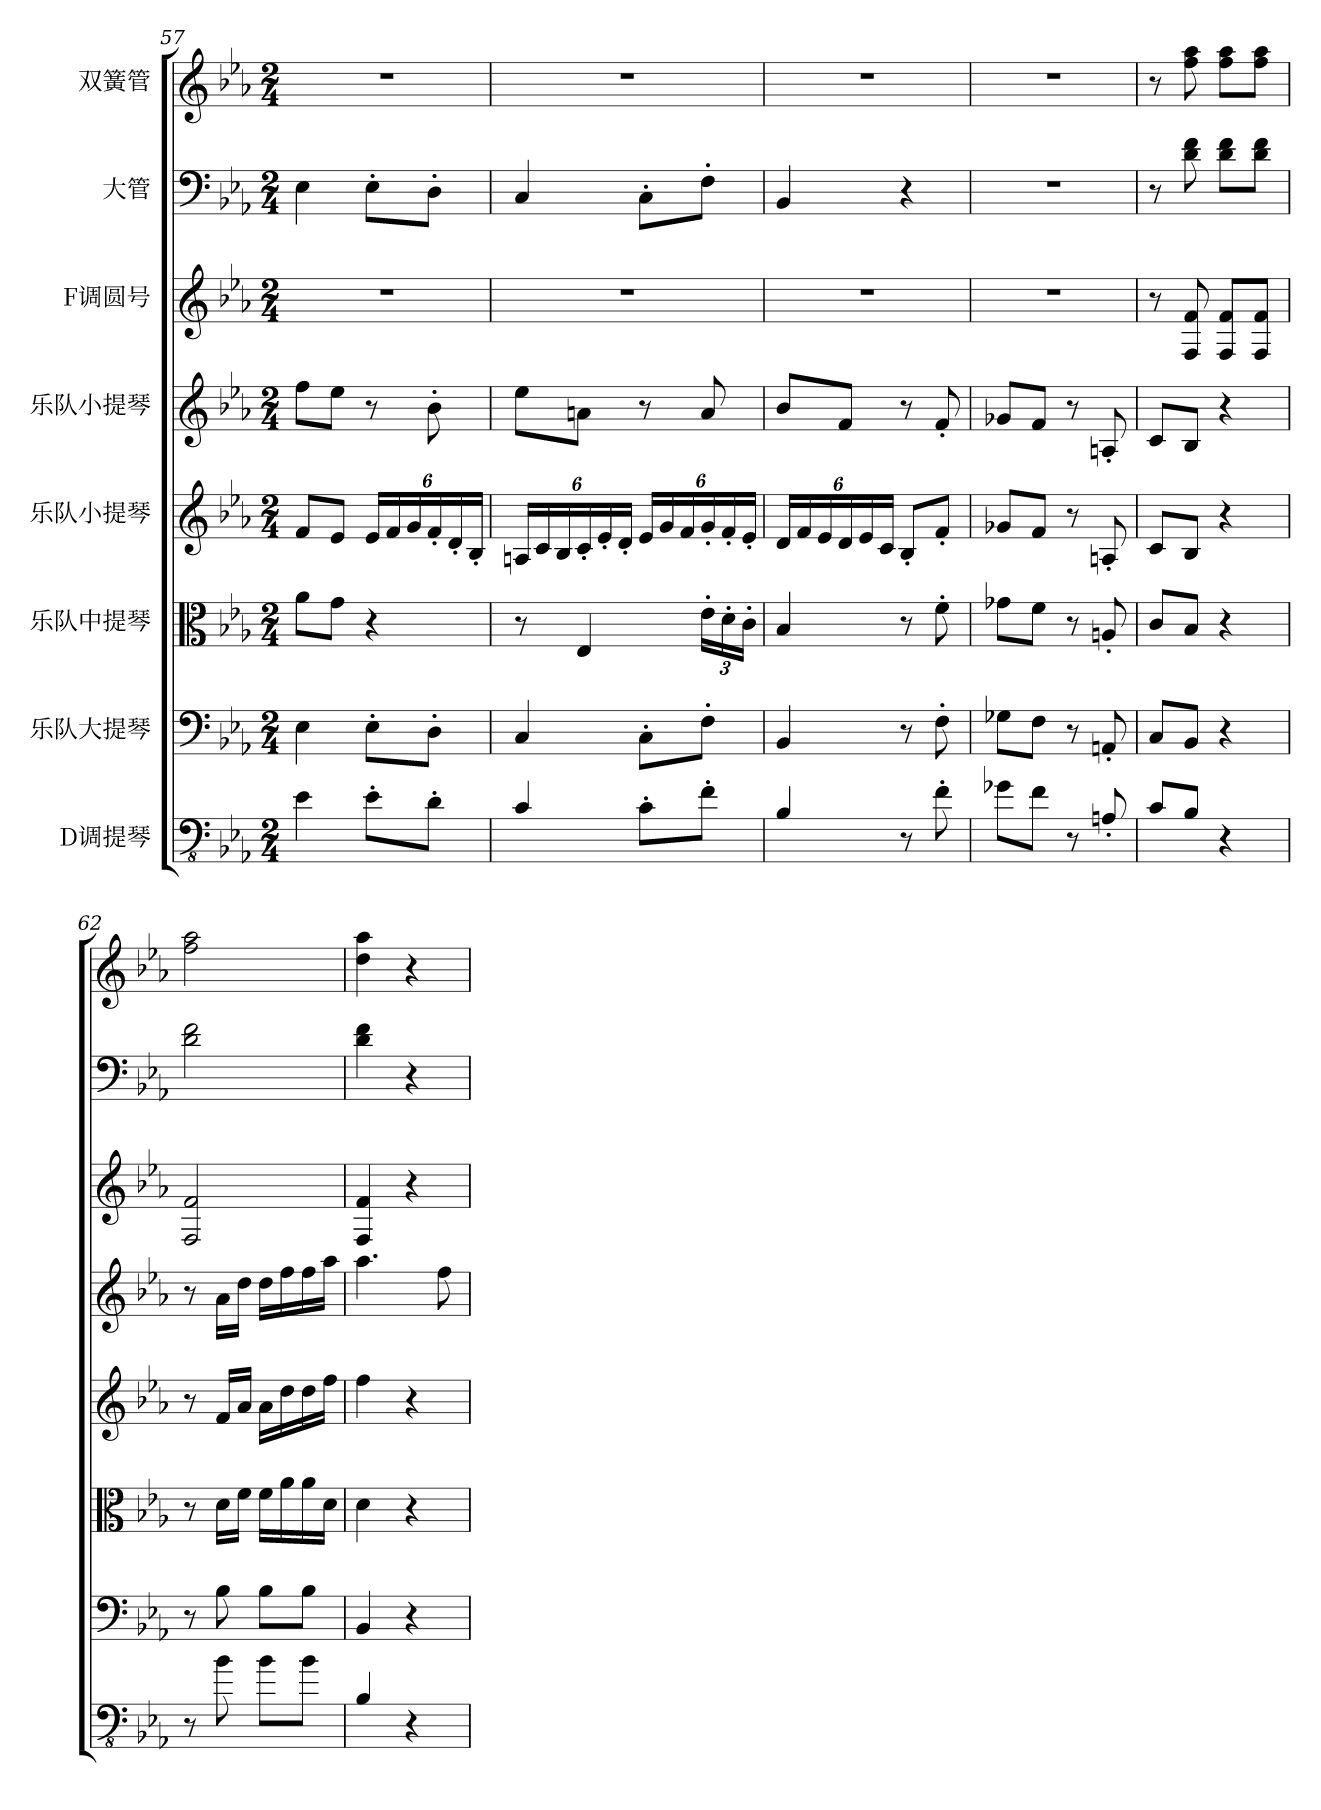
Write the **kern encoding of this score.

**kern	**kern	**kern	**kern	**kern	**kern	**kern	**kern
*part8	*part7	*part6	*part5	*part4	*part3	*part2	*part1
*staff8	*staff7	*staff6	*staff5	*staff4	*staff3	*staff2	*staff1
*I"D调提琴	*I"乐队大提琴	*I"乐队中提琴	*I"乐队小提琴	*I"乐队小提琴	*I"F调圆号	*I"大管	*I"双簧管
*clefFv4	*clefF4	*clefC3	*clefG2	*clefG2	*clefG2	*clefF4	*clefG2
*ITrd7c12	*	*	*	*	*ITrd4c7	*	*
*k[b-e-a-]	*k[b-e-a-]	*k[b-e-a-]	*k[b-e-a-]	*k[b-e-a-]	*k[b-e-a-d-]	*k[b-e-a-]	*k[b-e-a-]
*M2/4	*M2/4	*M2/4	*M2/4	*M2/4	*M2/4	*M2/4	*M2/4
=57	=57	=57	=57	=57	=57	=57	=57
4EE-\	4E-\	8a-\L	8f/L	8ff\L	2r	4E-\	2r
.	.	8g\J	8e-/J	8ee-\J	.	.	.
*	*	*	*Xbrackettup	*	*	*	*
8EE-'\L	8E-'\L	4r	24e-/LL	8r	.	8E-'\L	.
.	.	.	24f/	.	.	.	.
.	.	.	24g/	.	.	.	.
8DD'\J	8D'\J	.	24f'/	8b-'\	.	8D'\J	.
.	.	.	24d'/	.	.	.	.
.	.	.	24B-'/JJ	.	.	.	.
!!LO:PB:g=z
=58	=58	=58	=58	=58	=58	=58	=58
4CC/	4C/	8r	24An/LL	8ee-\L	2r	4C/	2r
.	.	.	24c/	.	.	.	.
.	.	.	24B-/	.	.	.	.
.	.	4E-/	24c'/	8an\J	.	.	.
.	.	.	24e-'/	.	.	.	.
.	.	.	24d'/JJ	.	.	.	.
8CC'\L	8C'\L	.	24e-/LL	8r	.	8C'\L	.
.	.	.	24g/	.	.	.	.
.	.	.	24f/	.	.	.	.
*	*	*Xbrackettup	*	*	*	*	*
8FF'\J	8F'\J	24e-'\LL	24g'/	8a/	.	8F'\J	.
.	.	24d'\	24f'/	.	.	.	.
.	.	24c'\JJ	24e-'/JJ	.	.	.	.
=59	=59	=59	=59	=59	=59	=59	=59
4BBB-/	4BB-/	4B-/	24d/LL	8b-/L	2r	4BB-/	2r
.	.	.	24f/	.	.	.	.
.	.	.	24e-/	.	.	.	.
.	.	.	24d/	8f/J	.	.	.
.	.	.	24e-/	.	.	.	.
.	.	.	24c/JJ	.	.	.	.
8r	8r	8r	8B-'/L	8r	.	4r	.
8FF'\	8F'\	8f'\	8f'/J	8f'/	.	.	.
=60	=60	=60	=60	=60	=60	=60	=60
8GG-X\L	8G-X\L	8g-X\L	8g-X/L	8g-X/L	2r	2r	2r
8FF\J	8F\J	8f\J	8f/J	8f/J	.	.	.
8r	8r	8r	8r	8r	.	.	.
8AAAn'/	8AAn'/	8An'/	8An'/	8An'/	.	.	.
=61	=61	=61	=61	=61	=61	=61	=61
8CC/L	8C/L	8c/L	8c/L	8c/L	8r	8r	8r
8BBB-/J	8BB-/J	8B-/J	8B-/J	8B-/J	8BB-/ 8B-/	8d\ 8f\	8ff\ 8aa-\
4r	4r	4r	4r	4r	8BB-/ 8B-/L	8d\ 8f\L	8ff\ 8aa-\L
.	.	.	.	.	8BB-/ 8B-/J	8d\ 8f\J	8ff\ 8aa-\J
!!LO:PB:g=z
=62	=62	=62	=62	=62	=62	=62	=62
*	*	*	*	*	*	*	*MM37
8r	8r	8r	8r	8r	2BB-/ 2B-/	2d\ 2f\	2ff\ 2aa-\
8BB-\	8B-\	16d\LL	16f/LL	16a-\LL	.	.	.
.	.	16f\JJ	16a-/JJ	16dd\JJ	.	.	.
8BB-\L	8B-\L	16f\LL	16a-\LL	16dd\LL	.	.	.
.	.	16a-\	16dd\	16ff\	.	.	.
8BB-\J	8B-\J	16a-\	16dd\	16ff\	.	.	.
.	.	16d\JJ	16ff\JJ	16aa-\JJ	.	.	.
=63	=63	=63	=63	=63	=63	=63	=63
*	*	*	*	*	*	*	*MM36
4BBB-/	4BB-/	4d\	4ff\	4.aa-\	4BB-/ 4B-/	4d\ 4f\	4dd\ 4aa-\
4r	4r	4r	4r	.	4r	4r	4r
.	.	.	.	8ff\	.	.	.
=	=	=	=	=	=	=	=
*-	*-	*-	*-	*-	*-	*-	*-
